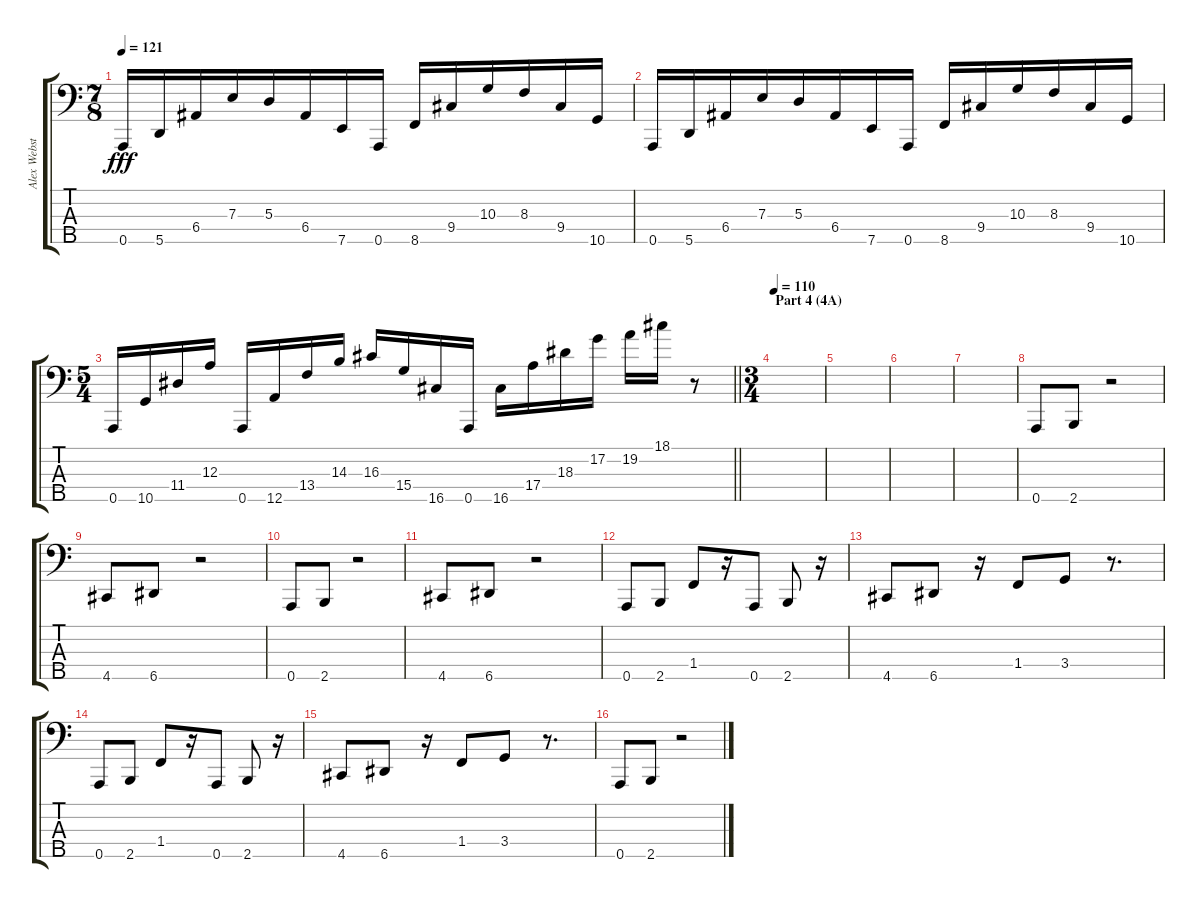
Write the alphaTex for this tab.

\track ("Alex Webster - Bass" "Alex Webst") {instrument electricbassfinger}
\staff {score tabs}
\tuning (G2 D2 A1 E1 A0) {hide}
\ts (7 8)
\tempo 121
\clef f4
\ks c
0.5.16{dy fff} 5.5.16 6.4.16 7.3.16 5.3.16 6.4.16 7.5.16 0.5.16 8.5.16 9.4.16 10.3.16 8.3.16 9.4.16 10.5.16 |
0.5.16 5.5.16 6.4.16 7.3.16 5.3.16 6.4.16 7.5.16 0.5.16 8.5.16 9.4.16 10.3.16 8.3.16 9.4.16 10.5.16 |
\ts (5 4)
\barLineRight lightlight
0.5.16 10.5.16 11.4.16 12.3.16 0.5.16 12.5.16 13.4.16 14.3.16 16.3.16 15.4.16 16.5.16 0.5.16 16.5.16 17.4.16 18.3.16 17.2.16 19.2.16 18.1.16 r.8 |
\ts (3 4)
\section ("" "Part 4 (4A)")
\tempo 110
|
|
|
|
0.5.8 2.5.8 r.2 |
4.5.8 6.5.8 r.2 |
0.5.8 2.5.8 r.2 |
4.5.8 6.5.8 r.2 |
0.5.8 2.5.8 1.4.8 r.16 0.5.8 2.5.8 r.16 |
4.5.8 6.5.8 r.16 1.4.8 3.4.8 r.8{d} |
0.5.8 2.5.8 1.4.8 r.16 0.5.8 2.5.8 r.16 |
4.5.8 6.5.8 r.16 1.4.8 3.4.8 r.8{d} |
0.5.8 2.5.8 r.2
